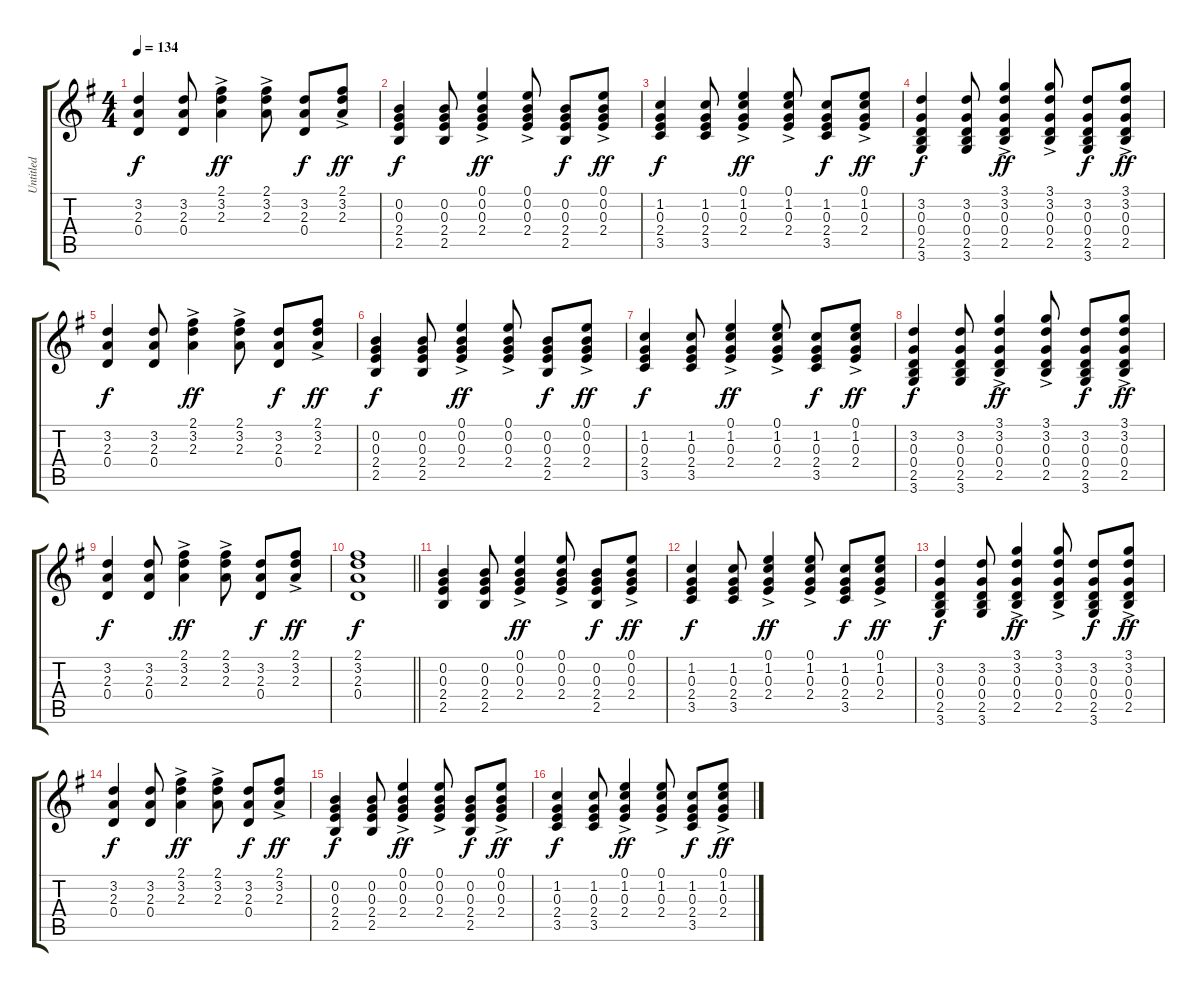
\track ("Untitled" "Untitled") {instrument acousticguitarsteel}
\staff {score tabs}
\tuning (E4 B3 G3 D3 A2 E2) {hide}
\ts (4 4)
\tempo 134
\clef g2
\ks g
(3.2 2.3 0.4).4{dy f} (3.2 2.3 0.4).8 (2.1{ac} 3.2 2.3).4{dy ff} (2.1{ac} 3.2 2.3).8 (3.2 2.3 0.4).8{dy f} (2.1{ac} 3.2 2.3).8{dy ff} |
(0.2 0.3 2.4 2.5).4{dy f} (0.2 0.3 2.4 2.5).8 (0.1{ac} 0.2 0.3 2.4).4{dy ff} (0.1{ac} 0.2 0.3 2.4).8 (0.2 0.3 2.4 2.5).8{dy f} (0.1{ac} 0.2 0.3 2.4).8{dy ff} |
(1.2 0.3 2.4 3.5).4{dy f} (1.2 0.3 2.4 3.5).8 (0.1{ac} 1.2 0.3 2.4).4{dy ff} (0.1{ac} 1.2 0.3 2.4).8 (1.2 0.3 2.4 3.5).8{dy f} (0.1{ac} 1.2 0.3 2.4).8{dy ff} |
(3.2 0.3 0.4 2.5 3.6).4{dy f} (3.2 0.3 0.4 2.5 3.6).8 (3.1{ac} 3.2 0.3 0.4 2.5).4{dy ff} (3.1{ac} 3.2 0.3 0.4 2.5).8 (3.2 0.3 0.4 2.5 3.6).8{dy f} (3.1{ac} 3.2 0.3 0.4 2.5).8{dy ff} |
(3.2 2.3 0.4).4{dy f} (3.2 2.3 0.4).8 (2.1{ac} 3.2 2.3).4{dy ff} (2.1{ac} 3.2 2.3).8 (3.2 2.3 0.4).8{dy f} (2.1{ac} 3.2 2.3).8{dy ff} |
(0.2 0.3 2.4 2.5).4{dy f} (0.2 0.3 2.4 2.5).8 (0.1{ac} 0.2 0.3 2.4).4{dy ff} (0.1{ac} 0.2 0.3 2.4).8 (0.2 0.3 2.4 2.5).8{dy f} (0.1{ac} 0.2 0.3 2.4).8{dy ff} |
(1.2 0.3 2.4 3.5).4{dy f} (1.2 0.3 2.4 3.5).8 (0.1{ac} 1.2 0.3 2.4).4{dy ff} (0.1{ac} 1.2 0.3 2.4).8 (1.2 0.3 2.4 3.5).8{dy f} (0.1{ac} 1.2 0.3 2.4).8{dy ff} |
(3.2 0.3 0.4 2.5 3.6).4{dy f} (3.2 0.3 0.4 2.5 3.6).8 (3.1{ac} 3.2 0.3 0.4 2.5).4{dy ff} (3.1{ac} 3.2 0.3 0.4 2.5).8 (3.2 0.3 0.4 2.5 3.6).8{dy f} (3.1{ac} 3.2 0.3 0.4 2.5).8{dy ff} |
(3.2 2.3 0.4).4{dy f} (3.2 2.3 0.4).8 (2.1{ac} 3.2 2.3).4{dy ff} (2.1{ac} 3.2 2.3).8 (3.2 2.3 0.4).8{dy f} (2.1{ac} 3.2 2.3).8{dy ff} |
\barLineRight lightlight
(2.1 3.2 2.3 0.4).1{dy f} |
(0.2 0.3 2.4 2.5).4 (0.2 0.3 2.4 2.5).8 (0.1{ac} 0.2 0.3 2.4).4{dy ff} (0.1{ac} 0.2 0.3 2.4).8 (0.2 0.3 2.4 2.5).8{dy f} (0.1{ac} 0.2 0.3 2.4).8{dy ff} |
(1.2 0.3 2.4 3.5).4{dy f} (1.2 0.3 2.4 3.5).8 (0.1{ac} 1.2 0.3 2.4).4{dy ff} (0.1{ac} 1.2 0.3 2.4).8 (1.2 0.3 2.4 3.5).8{dy f} (0.1{ac} 1.2 0.3 2.4).8{dy ff} |
(3.2 0.3 0.4 2.5 3.6).4{dy f} (3.2 0.3 0.4 2.5 3.6).8 (3.1{ac} 3.2 0.3 0.4 2.5).4{dy ff} (3.1{ac} 3.2 0.3 0.4 2.5).8 (3.2 0.3 0.4 2.5 3.6).8{dy f} (3.1{ac} 3.2 0.3 0.4 2.5).8{dy ff} |
(3.2 2.3 0.4).4{dy f} (3.2 2.3 0.4).8 (2.1{ac} 3.2 2.3).4{dy ff} (2.1{ac} 3.2 2.3).8 (3.2 2.3 0.4).8{dy f} (2.1{ac} 3.2 2.3).8{dy ff} |
(0.2 0.3 2.4 2.5).4{dy f} (0.2 0.3 2.4 2.5).8 (0.1{ac} 0.2 0.3 2.4).4{dy ff} (0.1{ac} 0.2 0.3 2.4).8 (0.2 0.3 2.4 2.5).8{dy f} (0.1{ac} 0.2 0.3 2.4).8{dy ff} |
(1.2 0.3 2.4 3.5).4{dy f} (1.2 0.3 2.4 3.5).8 (0.1{ac} 1.2 0.3 2.4).4{dy ff} (0.1{ac} 1.2 0.3 2.4).8 (1.2 0.3 2.4 3.5).8{dy f} (0.1{ac} 1.2 0.3 2.4).8{dy ff}
